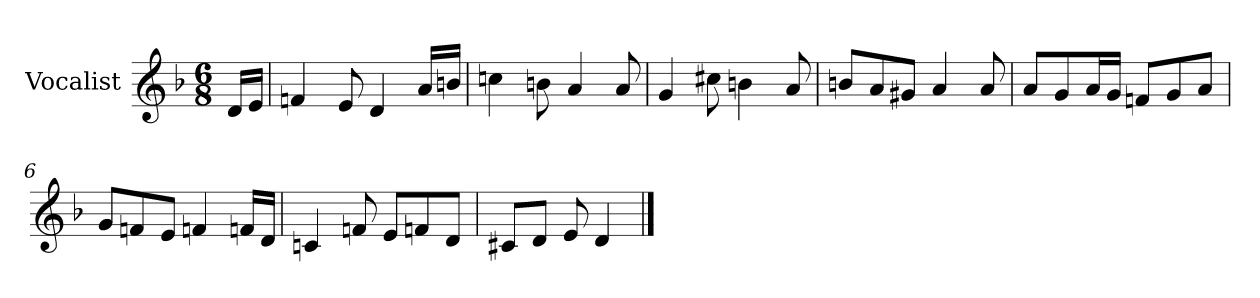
**kern
*part1
*staff1
*I"Vocalist
*k[b-]
*d:
*M6/8
=
16dLL
16eJJ
=1
4fn
8e
4d
16aLL
16bnJJ
=2
4ccn
8bn
4a
8a
=3
4g
8cc#X
4bn
8a
=4
8bnL
8a
8g#XJ
4a
8a
=5
8aL
8g
16aL
16gJJ
8fnL
8g
8aJ
=6
8gL
8fn
8eJ
4fn
16fnLL
16dJJ
=7
4cn
8fn
8eL
8fn
8dJ
=8
8c#XL
8dJ
8e
4d
==
*-
